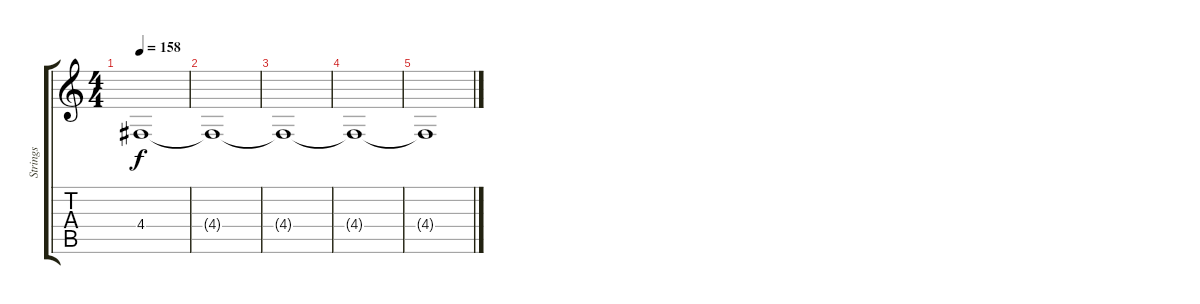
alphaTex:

\track ("Strings" "Strings") {instrument stringensemble1}
\staff {score tabs}
\tuning (E4 B3 G3 D3 A2 E2) {hide}
\ts (4 4)
\tempo 158
\clef g2
\ks c
4.4.1{dy f instrument stringensemble1} |
4.4{t}.1 |
4.4{t}.1 |
4.4{t}.1 |
4.4{t}.1
